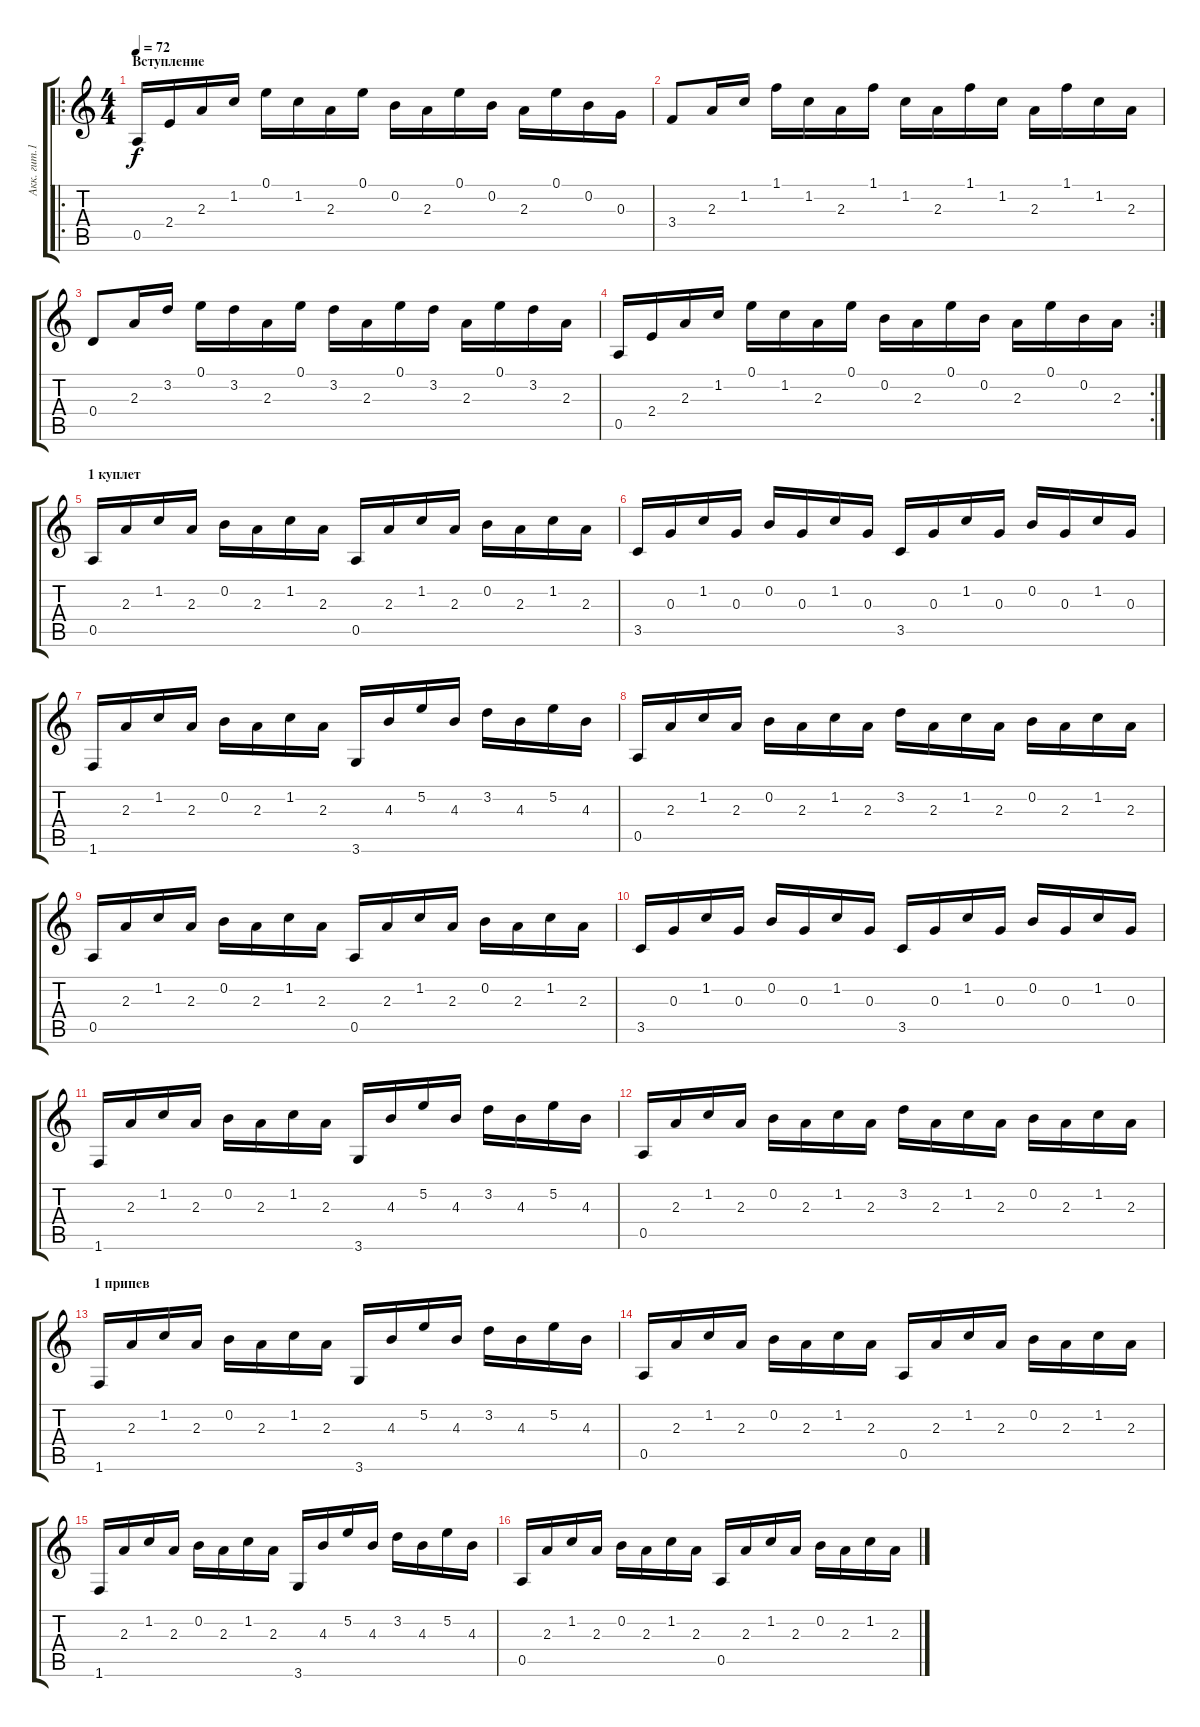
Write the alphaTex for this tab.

\track ("Акк. гит.1" "Акк. гит.1") {instrument acousticguitarnylon}
\staff {score tabs}
\tuning (E4 B3 G3 D3 A2 E2) {hide}
\ro
\ts (4 4)
\section ("" "Вступление")
\tempo 72
\clef g2
\ks c
0.5.16{dy f instrument acousticguitarnylon} 2.4.16 2.3.16 1.2.16 0.1.16 1.2.16 2.3.16 0.1.16 0.2.16 2.3.16 0.1.16 0.2.16 2.3.16 0.1.16 0.2.16 0.3.16 |
3.4.8 2.3.16 1.2.16 1.1.16 1.2.16 2.3.16 1.1.16 1.2.16 2.3.16 1.1.16 1.2.16 2.3.16 1.1.16 1.2.16 2.3.16 |
0.4.8 2.3.16 3.2.16 0.1.16 3.2.16 2.3.16 0.1.16 3.2.16 2.3.16 0.1.16 3.2.16 2.3.16 0.1.16 3.2.16 2.3.16 |
\rc 2
0.5.16 2.4.16 2.3.16 1.2.16 0.1.16 1.2.16 2.3.16 0.1.16 0.2.16 2.3.16 0.1.16 0.2.16 2.3.16 0.1.16 0.2.16 2.3.16 |
\section ("" "1 куплет")
0.5.16 2.3.16 1.2.16 2.3.16 0.2.16 2.3.16 1.2.16 2.3.16 0.5.16 2.3.16 1.2.16 2.3.16 0.2.16 2.3.16 1.2.16 2.3.16 |
3.5.16 0.3.16 1.2.16 0.3.16 0.2.16 0.3.16 1.2.16 0.3.16 3.5.16 0.3.16 1.2.16 0.3.16 0.2.16 0.3.16 1.2.16 0.3.16 |
1.6.16 2.3.16 1.2.16 2.3.16 0.2.16 2.3.16 1.2.16 2.3.16 3.6.16 4.3.16 5.2.16 4.3.16 3.2.16 4.3.16 5.2.16 4.3.16 |
0.5.16 2.3.16 1.2.16 2.3.16 0.2.16 2.3.16 1.2.16 2.3.16 3.2.16 2.3.16 1.2.16 2.3.16 0.2.16 2.3.16 1.2.16 2.3.16 |
0.5.16 2.3.16 1.2.16 2.3.16 0.2.16 2.3.16 1.2.16 2.3.16 0.5.16 2.3.16 1.2.16 2.3.16 0.2.16 2.3.16 1.2.16 2.3.16 |
3.5.16 0.3.16 1.2.16 0.3.16 0.2.16 0.3.16 1.2.16 0.3.16 3.5.16 0.3.16 1.2.16 0.3.16 0.2.16 0.3.16 1.2.16 0.3.16 |
1.6.16 2.3.16 1.2.16 2.3.16 0.2.16 2.3.16 1.2.16 2.3.16 3.6.16 4.3.16 5.2.16 4.3.16 3.2.16 4.3.16 5.2.16 4.3.16 |
0.5.16 2.3.16 1.2.16 2.3.16 0.2.16 2.3.16 1.2.16 2.3.16 3.2.16 2.3.16 1.2.16 2.3.16 0.2.16 2.3.16 1.2.16 2.3.16 |
\section ("" "1 припев")
1.6.16 2.3.16 1.2.16 2.3.16 0.2.16 2.3.16 1.2.16 2.3.16 3.6.16 4.3.16 5.2.16 4.3.16 3.2.16 4.3.16 5.2.16 4.3.16 |
0.5.16 2.3.16 1.2.16 2.3.16 0.2.16 2.3.16 1.2.16 2.3.16 0.5.16 2.3.16 1.2.16 2.3.16 0.2.16 2.3.16 1.2.16 2.3.16 |
1.6.16 2.3.16 1.2.16 2.3.16 0.2.16 2.3.16 1.2.16 2.3.16 3.6.16 4.3.16 5.2.16 4.3.16 3.2.16 4.3.16 5.2.16 4.3.16 |
0.5.16 2.3.16 1.2.16 2.3.16 0.2.16 2.3.16 1.2.16 2.3.16 0.5.16 2.3.16 1.2.16 2.3.16 0.2.16 2.3.16 1.2.16 2.3.16
